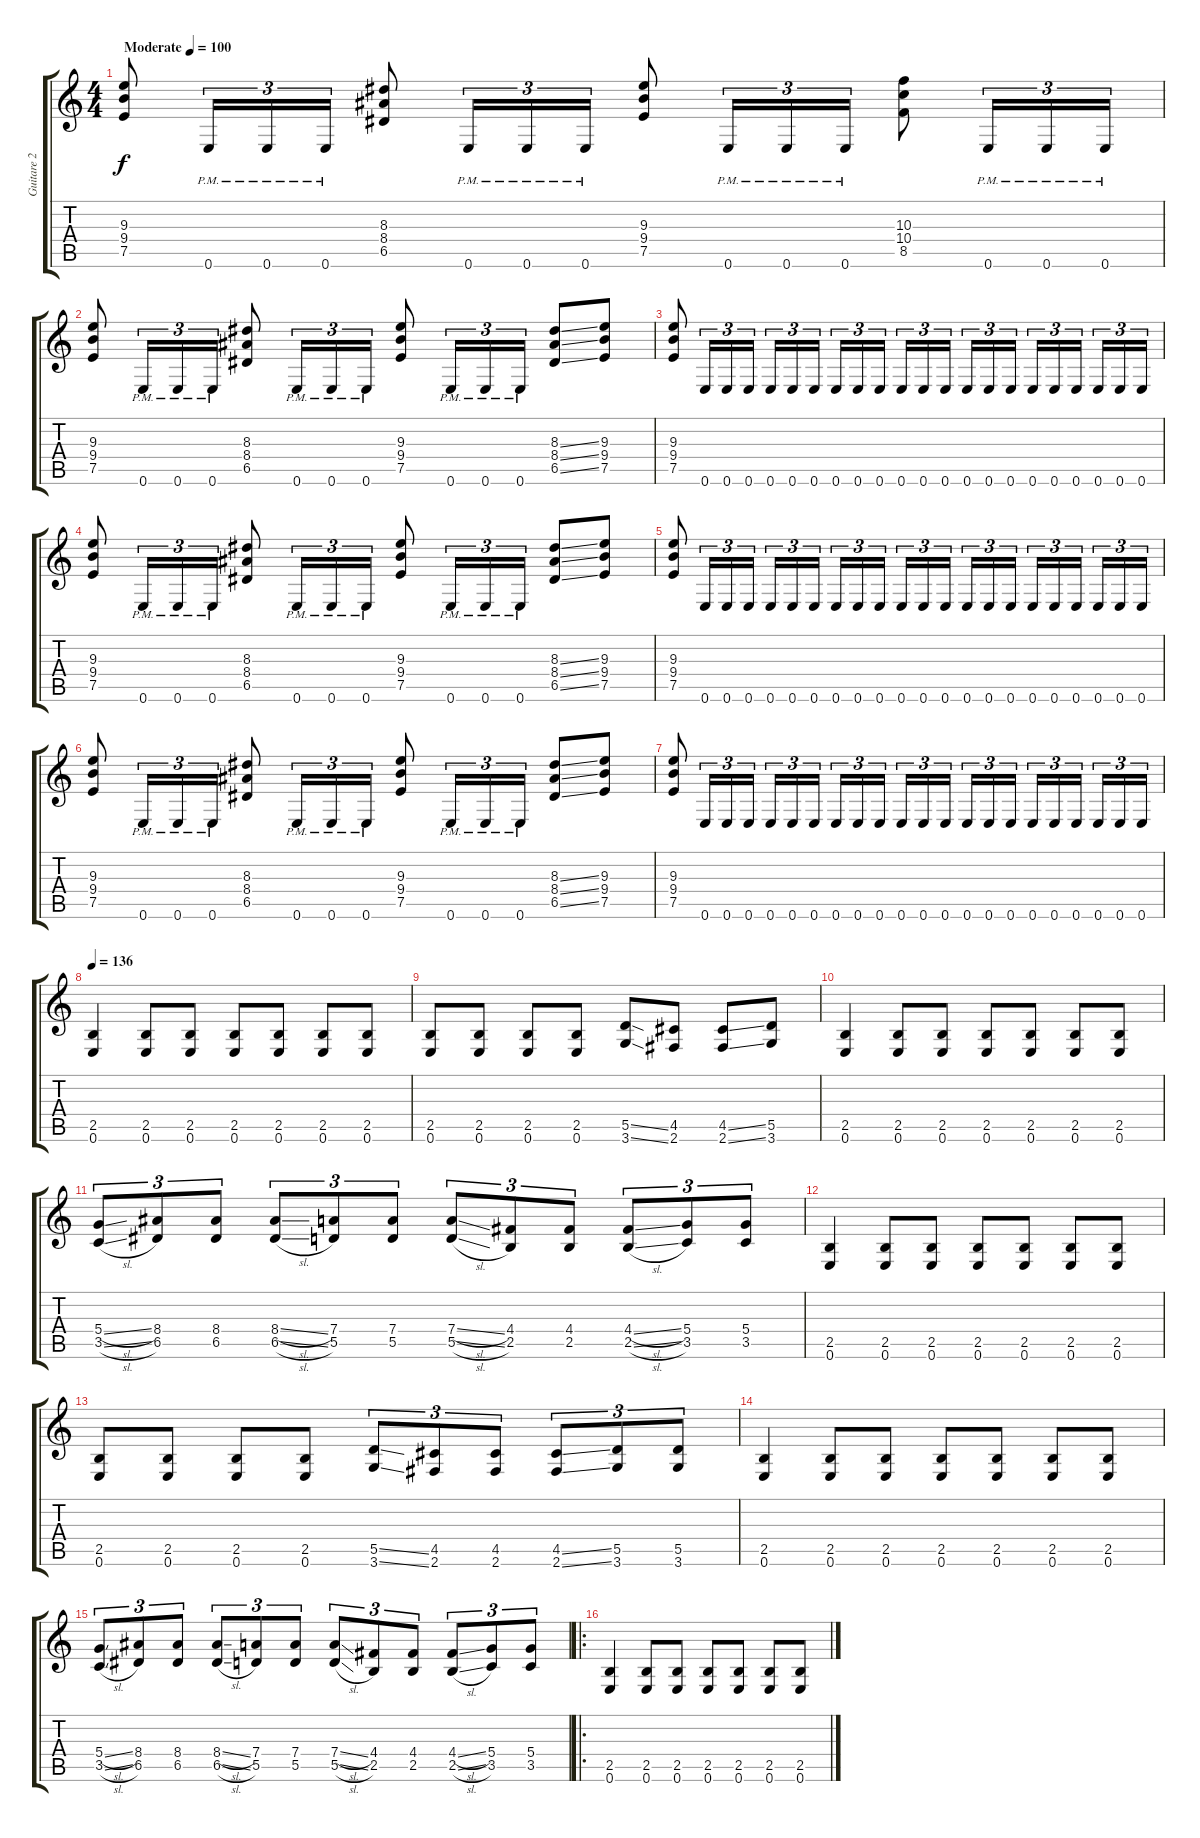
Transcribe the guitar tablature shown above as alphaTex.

\track ("Guitare 2" "Guitare 2") {instrument overdrivenguitar}
\staff {score tabs}
\tuning (E4 B3 G3 D3 A2 E2) {hide}
\ts (4 4)
\tempo (100 "Moderate")
\clef g2
\ks c
(9.3 9.4 7.5).8{dy f instrument overdrivenguitar} 0.6{pm}.16{tu (3 2)} 0.6{pm}.16{tu (3 2)} 0.6{pm}.16{tu (3 2)} (8.3 8.4 6.5).8 0.6{pm}.16{tu (3 2)} 0.6{pm}.16{tu (3 2)} 0.6{pm}.16{tu (3 2)} (9.3 9.4 7.5).8 0.6{pm}.16{tu (3 2)} 0.6{pm}.16{tu (3 2)} 0.6{pm}.16{tu (3 2)} (10.3 10.4 8.5).8 0.6{pm}.16{tu (3 2)} 0.6{pm}.16{tu (3 2)} 0.6{pm}.16{tu (3 2)} |
(9.3 9.4 7.5).8 0.6{pm}.16{tu (3 2)} 0.6{pm}.16{tu (3 2)} 0.6{pm}.16{tu (3 2)} (8.3 8.4 6.5).8 0.6{pm}.16{tu (3 2)} 0.6{pm}.16{tu (3 2)} 0.6{pm}.16{tu (3 2)} (9.3 9.4 7.5).8 0.6{pm}.16{tu (3 2)} 0.6{pm}.16{tu (3 2)} 0.6{pm}.16{tu (3 2)} (8.3{ss} 8.4{ss} 6.5{ss}).8 (9.3 9.4 7.5).8 |
(9.3 9.4 7.5).8 0.6.16{tu (3 2)} 0.6.16{tu (3 2)} 0.6.16{tu (3 2)} 0.6.16{tu (3 2)} 0.6.16{tu (3 2)} 0.6.16{tu (3 2) beam splitsecondary} 0.6.16{tu (3 2)} 0.6.16{tu (3 2)} 0.6.16{tu (3 2)} 0.6.16{tu (3 2)} 0.6.16{tu (3 2)} 0.6.16{tu (3 2) beam splitsecondary} 0.6.16{tu (3 2)} 0.6.16{tu (3 2)} 0.6.16{tu (3 2)} 0.6.16{tu (3 2)} 0.6.16{tu (3 2)} 0.6.16{tu (3 2) beam splitsecondary} 0.6.16{tu (3 2)} 0.6.16{tu (3 2)} 0.6.16{tu (3 2)} |
(9.3 9.4 7.5).8 0.6{pm}.16{tu (3 2)} 0.6{pm}.16{tu (3 2)} 0.6{pm}.16{tu (3 2)} (8.3 8.4 6.5).8 0.6{pm}.16{tu (3 2)} 0.6{pm}.16{tu (3 2)} 0.6{pm}.16{tu (3 2)} (9.3 9.4 7.5).8 0.6{pm}.16{tu (3 2)} 0.6{pm}.16{tu (3 2)} 0.6{pm}.16{tu (3 2)} (8.3{ss} 8.4{ss} 6.5{ss}).8 (9.3 9.4 7.5).8 |
(9.3 9.4 7.5).8 0.6.16{tu (3 2)} 0.6.16{tu (3 2)} 0.6.16{tu (3 2)} 0.6.16{tu (3 2)} 0.6.16{tu (3 2)} 0.6.16{tu (3 2) beam splitsecondary} 0.6.16{tu (3 2)} 0.6.16{tu (3 2)} 0.6.16{tu (3 2)} 0.6.16{tu (3 2)} 0.6.16{tu (3 2)} 0.6.16{tu (3 2) beam splitsecondary} 0.6.16{tu (3 2)} 0.6.16{tu (3 2)} 0.6.16{tu (3 2)} 0.6.16{tu (3 2)} 0.6.16{tu (3 2)} 0.6.16{tu (3 2) beam splitsecondary} 0.6.16{tu (3 2)} 0.6.16{tu (3 2)} 0.6.16{tu (3 2)} |
(9.3 9.4 7.5).8 0.6{pm}.16{tu (3 2)} 0.6{pm}.16{tu (3 2)} 0.6{pm}.16{tu (3 2)} (8.3 8.4 6.5).8 0.6{pm}.16{tu (3 2)} 0.6{pm}.16{tu (3 2)} 0.6{pm}.16{tu (3 2)} (9.3 9.4 7.5).8 0.6{pm}.16{tu (3 2)} 0.6{pm}.16{tu (3 2)} 0.6{pm}.16{tu (3 2)} (8.3{ss} 8.4{ss} 6.5{ss}).8 (9.3 9.4 7.5).8 |
(9.3 9.4 7.5).8 0.6.16{tu (3 2)} 0.6.16{tu (3 2)} 0.6.16{tu (3 2)} 0.6.16{tu (3 2)} 0.6.16{tu (3 2)} 0.6.16{tu (3 2) beam splitsecondary} 0.6.16{tu (3 2)} 0.6.16{tu (3 2)} 0.6.16{tu (3 2)} 0.6.16{tu (3 2)} 0.6.16{tu (3 2)} 0.6.16{tu (3 2) beam splitsecondary} 0.6.16{tu (3 2)} 0.6.16{tu (3 2)} 0.6.16{tu (3 2)} 0.6.16{tu (3 2)} 0.6.16{tu (3 2)} 0.6.16{tu (3 2) beam splitsecondary} 0.6.16{tu (3 2)} 0.6.16{tu (3 2)} 0.6.16{tu (3 2)} |
\tempo 136
(2.5 0.6).4 (2.5 0.6).8 (2.5 0.6).8 (2.5 0.6).8 (2.5 0.6).8 (2.5 0.6).8 (2.5 0.6).8 |
(2.5 0.6).8 (2.5 0.6).8 (2.5 0.6).8 (2.5 0.6).8 (5.5{ss} 3.6{ss}).8 (4.5 2.6).8 (4.5{ss} 2.6{ss}).8 (5.5 3.6).8 |
(2.5 0.6).4 (2.5 0.6).8 (2.5 0.6).8 (2.5 0.6).8 (2.5 0.6).8 (2.5 0.6).8 (2.5 0.6).8 |
(5.4{sl} 3.5{sl}).8{tu (3 2)} (8.4 6.5).8{tu (3 2)} (8.4 6.5).8{tu (3 2)} (8.4{sl} 6.5{sl}).8{tu (3 2)} (7.4 5.5).8{tu (3 2)} (7.4 5.5).8{tu (3 2)} (7.4{sl} 5.5{sl}).8{tu (3 2)} (4.4 2.5).8{tu (3 2)} (4.4 2.5).8{tu (3 2)} (4.4{sl} 2.5{sl}).8{tu (3 2)} (5.4 3.5).8{tu (3 2)} (5.4 3.5).8{tu (3 2)} |
(2.5 0.6).4 (2.5 0.6).8 (2.5 0.6).8 (2.5 0.6).8 (2.5 0.6).8 (2.5 0.6).8 (2.5 0.6).8 |
(2.5 0.6).8 (2.5 0.6).8 (2.5 0.6).8 (2.5 0.6).8 (5.5{ss} 3.6{ss}).8{tu (3 2)} (4.5 2.6).8{tu (3 2)} (4.5 2.6).8{tu (3 2)} (4.5{ss} 2.6{ss}).8{tu (3 2)} (5.5 3.6).8{tu (3 2)} (5.5 3.6).8{tu (3 2)} |
(2.5 0.6).4 (2.5 0.6).8 (2.5 0.6).8 (2.5 0.6).8 (2.5 0.6).8 (2.5 0.6).8 (2.5 0.6).8 |
(5.4{sl} 3.5{sl}).8{tu (3 2)} (8.4 6.5).8{tu (3 2)} (8.4 6.5).8{tu (3 2)} (8.4{sl} 6.5{sl}).8{tu (3 2)} (7.4 5.5).8{tu (3 2)} (7.4 5.5).8{tu (3 2)} (7.4{sl} 5.5{sl}).8{tu (3 2)} (4.4 2.5).8{tu (3 2)} (4.4 2.5).8{tu (3 2)} (4.4{sl} 2.5{sl}).8{tu (3 2)} (5.4 3.5).8{tu (3 2)} (5.4 3.5).8{tu (3 2)} |
\ro
(2.5 0.6).4 (2.5 0.6).8 (2.5 0.6).8 (2.5 0.6).8 (2.5 0.6).8 (2.5 0.6).8 (2.5 0.6).8
